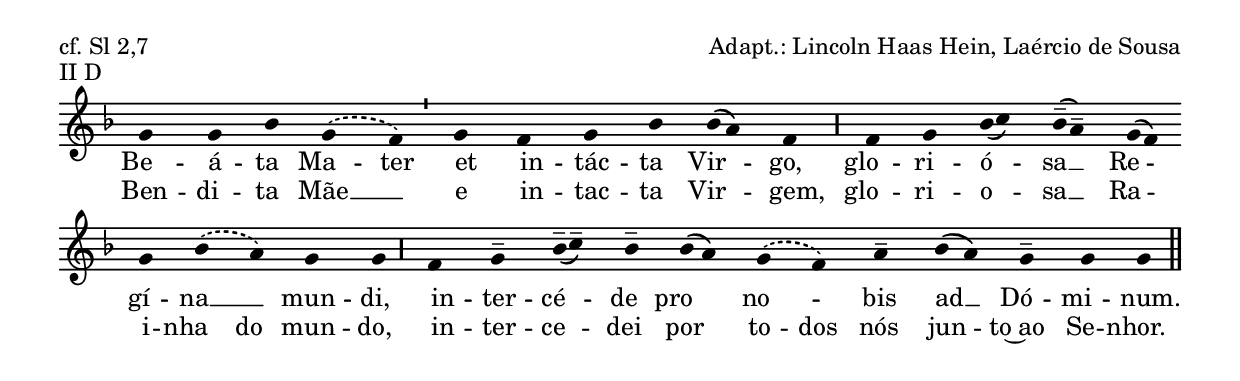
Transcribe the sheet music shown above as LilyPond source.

\version "2.24.1"

\include "gregorian.ly"
\include "../../../modules/lilypond/neums.ily"
\include "../../../modules/lilypond/spacing.ily"
\include "../../../modules/lilypond/layout.ily"
\include "../../../modules/lilypond/lyrics.ily"
\include "../../../modules/lilypond/symbols.ily"

antiphonChant = \relative c' {
  \AntiphonSignature
  \key c \major
  \C d d f \C_C d c
  \divisioMinima
  d c d f \CC f e \C c
  \divisioMaior
  c d \CC f g \EE f e \CC d c \C d \C_C f e \C d d
  \divisioMaior
  c \E d \EE f g \E f \CC f e \C_C d c \E e \CC f e \E d \C d d
  \finalis
}

antiphonLyrics = \lyricmode {
  Be -- á -- ta \MelismaOff Ma -- ter \MelismaOn et in -- tác -- ta Vir -- go,
  glo -- ri -- ó -- sa __ Re -- gí -- na __ mun -- di,
  in -- ter -- cé -- de pro no -- bis ad __ Dó -- mi -- num.
}

antiphonLyricsPt = \lyricmode {

  Ben -- di -- ta Mãe __ e in -- tac -- ta Vir -- gem,
  glo -- ri -- o -- sa __ Ra -- i -- \MelismaOff nha do \MelismaOn mun -- do,
  in -- ter -- ce -- dei por \MelismaOff to -- dos \MelismaOn nós jun -- to~ao Se -- nhor.
}

\GregorianTranscriptionLayout

\header {
  meter = "cf. Sl 2,7"
  arranger = "Adapt.: Lincoln Haas Hein, Laércio de Sousa"
}

\score {
  \header {
    piece = "II D"
  }

  \new GregorianTranscriptionStaff <<
    \new GregorianTranscriptionVoice = "antiphon" {
      \transpose d g \antiphonChant
    }

    \new GregorianTranscriptionLyrics \lyricsto "antiphon" \antiphonLyrics
    \new GregorianTranscriptionLyrics \lyricsto "antiphon" \antiphonLyricsPt
  >>
}